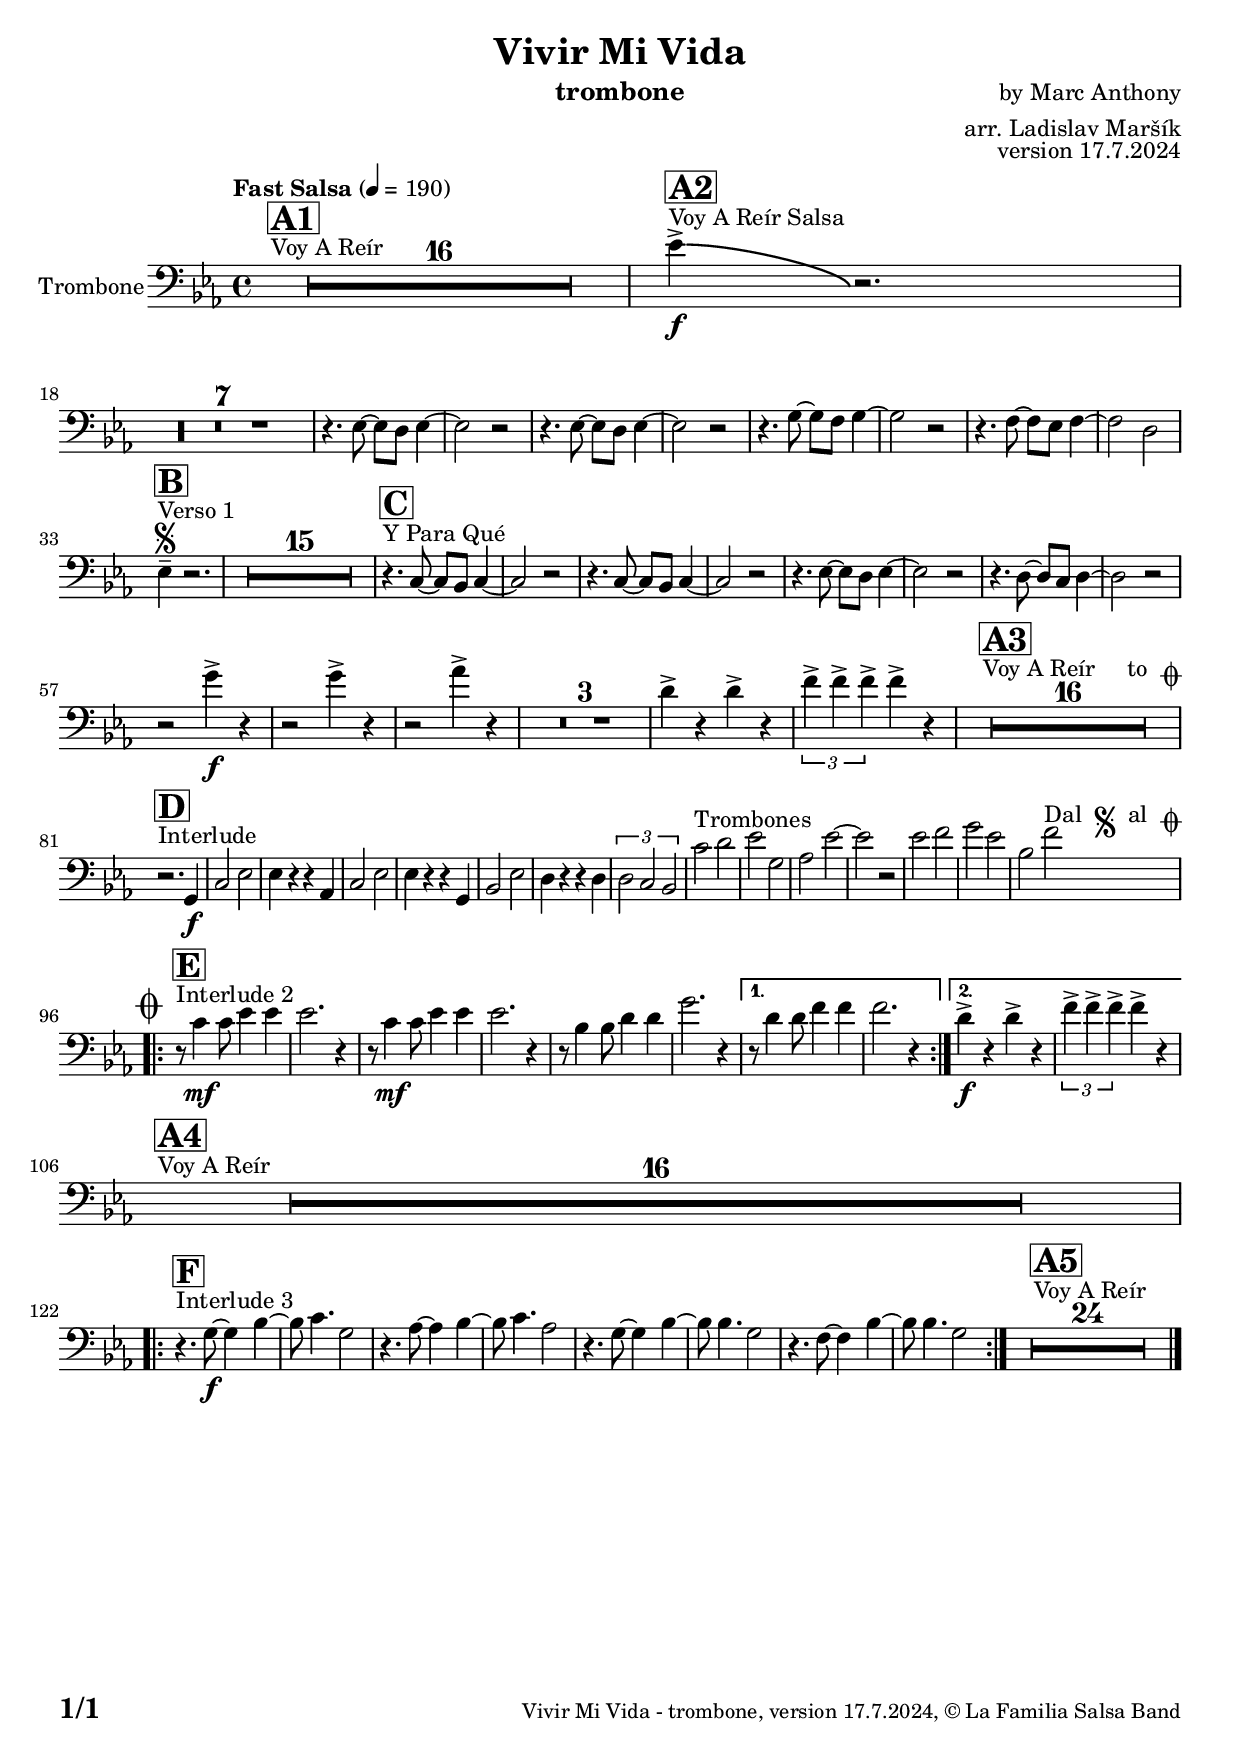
\version "2.22.2"

% Sheet revision 2022_09

\header {
  title = "Vivir Mi Vida"
  instrument = "trombone"
  composer = "by Marc Anthony"
  arranger = "arr. Ladislav Maršík"
  opus = "version 17.7.2024"
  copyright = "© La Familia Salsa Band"
}

inst =
#(define-music-function
  (string)
  (string?)
  #{ <>^\markup \abs-fontsize #16 \bold \box #string #})

makePercent = #(define-music-function (note) (ly:music?)
                 (make-music 'PercentEvent 'length (ly:music-length note)))

#(define (test-stencil grob text)
   (let* ((orig (ly:grob-original grob))
          (siblings (ly:spanner-broken-into orig)) ; have we been split?
          (refp (ly:grob-system grob))
          (left-bound (ly:spanner-bound grob LEFT))
          (right-bound (ly:spanner-bound grob RIGHT))
          (elts-L (ly:grob-array->list (ly:grob-object left-bound 'elements)))
          (elts-R (ly:grob-array->list (ly:grob-object right-bound 'elements)))
          (break-alignment-L
           (filter
            (lambda (elt) (grob::has-interface elt 'break-alignment-interface))
            elts-L))
          (break-alignment-R
           (filter
            (lambda (elt) (grob::has-interface elt 'break-alignment-interface))
            elts-R))
          (break-alignment-L-ext (ly:grob-extent (car break-alignment-L) refp X))
          (break-alignment-R-ext (ly:grob-extent (car break-alignment-R) refp X))
          (num
           (markup text))
          (num
           (if (or (null? siblings)
                   (eq? grob (car siblings)))
               num
               (make-parenthesize-markup num)))
          (num (grob-interpret-markup grob num))
          (num-stil-ext-X (ly:stencil-extent num X))
          (num-stil-ext-Y (ly:stencil-extent num Y))
          (num (ly:stencil-aligned-to num X CENTER))
          (num
           (ly:stencil-translate-axis
            num
            (+ (interval-length break-alignment-L-ext)
               (* 0.5
                  (- (car break-alignment-R-ext)
                     (cdr break-alignment-L-ext))))
            X))
          (bracket-L
           (markup
            #:path
            0.1 ; line-thickness
            `((moveto 0.5 ,(* 0.5 (interval-length num-stil-ext-Y)))
              (lineto ,(* 0.5
                          (- (car break-alignment-R-ext)
                             (cdr break-alignment-L-ext)
                             (interval-length num-stil-ext-X)))
                      ,(* 0.5 (interval-length num-stil-ext-Y)))
              (closepath)
              (rlineto 0.0
                       ,(if (or (null? siblings) (eq? grob (car siblings)))
                            -1.0 0.0)))))
          (bracket-R
           (markup
            #:path
            0.1
            `((moveto ,(* 0.5
                          (- (car break-alignment-R-ext)
                             (cdr break-alignment-L-ext)
                             (interval-length num-stil-ext-X)))
                      ,(* 0.5 (interval-length num-stil-ext-Y)))
              (lineto 0.5
                      ,(* 0.5 (interval-length num-stil-ext-Y)))
              (closepath)
              (rlineto 0.0
                       ,(if (or (null? siblings) (eq? grob (last siblings)))
                            -1.0 0.0)))))
          (bracket-L (grob-interpret-markup grob bracket-L))
          (bracket-R (grob-interpret-markup grob bracket-R))
          (num (ly:stencil-combine-at-edge num X LEFT bracket-L 0.4))
          (num (ly:stencil-combine-at-edge num X RIGHT bracket-R 0.4)))
     num))

#(define-public (Measure_attached_spanner_engraver context)
   (let ((span '())
         (finished '())
         (event-start '())
         (event-stop '()))
     (make-engraver
      (listeners ((measure-counter-event engraver event)
                  (if (= START (ly:event-property event 'span-direction))
                      (set! event-start event)
                      (set! event-stop event))))
      ((process-music trans)
       (if (ly:stream-event? event-stop)
           (if (null? span)
               (ly:warning "You're trying to end a measure-attached spanner but you haven't started one.")
               (begin (set! finished span)
                 (ly:engraver-announce-end-grob trans finished event-start)
                 (set! span '())
                 (set! event-stop '()))))
       (if (ly:stream-event? event-start)
           (begin (set! span (ly:engraver-make-grob trans 'MeasureCounter event-start))
             (set! event-start '()))))
      ((stop-translation-timestep trans)
       (if (and (ly:spanner? span)
                (null? (ly:spanner-bound span LEFT))
                (moment<=? (ly:context-property context 'measurePosition) ZERO-MOMENT))
           (ly:spanner-set-bound! span LEFT
                                  (ly:context-property context 'currentCommandColumn)))
       (if (and (ly:spanner? finished)
                (moment<=? (ly:context-property context 'measurePosition) ZERO-MOMENT))
           (begin
            (if (null? (ly:spanner-bound finished RIGHT))
                (ly:spanner-set-bound! finished RIGHT
                                       (ly:context-property context 'currentCommandColumn)))
            (set! finished '())
            (set! event-start '())
            (set! event-stop '()))))
      ((finalize trans)
       (if (ly:spanner? finished)
           (begin
            (if (null? (ly:spanner-bound finished RIGHT))
                (set! (ly:spanner-bound finished RIGHT)
                      (ly:context-property context 'currentCommandColumn)))
            (set! finished '())))
       (if (ly:spanner? span)
           (begin
            (ly:warning "I think there's a dangling measure-attached spanner :-(")
            (ly:grob-suicide! span)
            (set! span '())))))))

\layout {
  \context {
    \Staff
    \consists #Measure_attached_spanner_engraver
    \override MeasureCounter.font-encoding = #'latin1
    \override MeasureCounter.font-size = 0
    \override MeasureCounter.outside-staff-padding = 2
    \override MeasureCounter.outside-staff-horizontal-padding = #0
  }
}

repeatBracket = #(define-music-function
                  (parser location N note)
                  (number? ly:music?)
                  #{
                    \override Staff.MeasureCounter.stencil =
                    #(lambda (grob) (test-stencil grob #{ #(string-append(number->string N) "x") #} ))
                    \startMeasureCount
                    \repeat volta #N { $note }
                    \stopMeasureCount
                  #}
                  )

Trombone = \new Voice
%\transpose c g, % Ivar transposition c g,
\relative c {
  \set Staff.instrumentName = \markup {
    \center-align { "Trombone" }
  }
  \set Staff.midiInstrument = "alto sax"
  \set Staff.midiMaximumVolume = #0.9

\clef bass
  \key c \minor
  \time 4/4
  \tempo "Fast Salsa" 4 = 190
  
  s1*0 ^\markup { "Voy A Reír" }
     \inst "A1"
  R1*16 
  
    s1*0 ^\markup { "Voy A Reír Salsa" }
   \inst "A2"
   es'4 \accent \bendAfter #-8 \f r2. | \break
   R1*7 
r4. es,8 ~ es d es4 ~ |
 es2 r2 |
  r4. es8 ~ es d es4 ~ |
  es2 r2 |
  r4. g8 ~ g f g4 ~ |
  g2 r2 |
  r4. f8 ~ f es f4 ~ |
  f2 d2 | \break
  
   s1*0 ^\markup { "Verso 1" }
   \inst "B"
    \segno
   es4 -- r2. |
     R1*15
     
   s1*0 ^\markup { "Y Para Qué" }
   \inst "C"
  
  r4. c8 ~ c bes c4 ~ |
  c2 r2 |
  r4. c8 ~ c bes c4 ~ |
  c2 r2 |
  r4. es8 ~ es d es4 ~ |
  es2 r2 |
    r4. d8 ~ d c d4 ~ |
  d2 r2 | \break
  
  r2 g'4 \accent \f  r |
    r2 g4 \accent  r |
      r2 as4 \accent  r |
  R1*3
  d,4 \accent r d \accent r|
   \tuplet 3/2 { f4 \accent f \accent f \accent } f4 \accent  r  |
  
    s1*0 ^\markup { "Voy A Reír     to " \musicglyph "scripts.coda" }
     \inst "A3"
  R1*16 \break
  
       s1*0 ^\markup { "Interlude" }
     \inst "D"
  
  r2. g,,4 \f |
  c2 es |
  es4 r r as, |
  c2 es |
  es4 r r g, |
  bes2 es |
  d4 r r d |
  \tuplet 3/2 { d2 c bes }
  c'2 ^\markup { "Trombones" } d |
  es g, |
  as es' ~ |
  es r |
  es f |
  g es |
  bes f'   ^\markup { "Dal " \musicglyph "scripts.segno" " al " \musicglyph "scripts.coda" } |  \break
  
      s1*0 ^\markup { "Interlude 2" }
     \inst "E"
  
    \mark \markup { \musicglyph "scripts.coda" }
    
    \repeat volta 2 {
    r8 c4 \mf c8 es4 es4 |
    es2. r4 |
    r8 c4 \mf c8 es4 es4 |
    es2. r4 |
            r8 bes4 bes8 d4 d4 |
    g2. r4 |
    }
    \alternative { 
   {   
          r8 d4 d8 f4 f4 |
    f2. r4 |
}
    {
              d4 \f \accent r d \accent  r |
    \tuplet 3/2 { f4 \accent f \accent f \accent } f4 \accent r \break
    }
    }
    
        s1*0 ^\markup { "Voy A Reír" }
     \inst "A4"
  R1*16 \break
  
        s1*0 ^\markup { "Interlude 3" }
     \inst "F"
  \repeat volta 2 {
  r4. g,8 \f ~ g4 bes ~ |
  bes8 c4. g2 |
    r4. as8 ~ as4 bes ~ |
  bes8 c4. as2 |
      r4. g8 ~ g4 bes ~ |
  bes8 bes4. g2 |
      r4. f8 ~ f4 bes ~ |
  bes8 bes4. g2 |
  }
    
  s1*0 ^\markup { "Voy A Reír" }
     \inst "A5"
  R1*24 
  
  \label #'lastPage
  \bar "|."
}

\score {
  \compressMMRests \new Staff \with {
    \consists "Volta_engraver"
  }
  {
    \Trombone
  }
  \layout {
    \context {
      \Score
      \remove "Volta_engraver"
    }
  }
}


\paper {
  system-system-spacing =
  #'((basic-distance . 14)
     (minimum-distance . 10)
     (padding . 1)
     (stretchability . 60))
  between-system-padding = #2
  bottom-margin = 5\mm

  print-first-page-number = ##t
  oddHeaderMarkup = \markup \fill-line { " " }
  evenHeaderMarkup = \markup \fill-line { " " }
  oddFooterMarkup = \markup {
    \fill-line {
      \bold \fontsize #2
      \concat { \fromproperty #'page:page-number-string "/" \page-ref #'lastPage "0" "?" }

      \fontsize #-1
      \concat { \fromproperty #'header:title " - " \fromproperty #'header:instrument ", " \fromproperty #'header:opus ", " \fromproperty #'header:copyright }
    }
  }
  evenFooterMarkup = \markup {
    \fill-line {
      \fontsize #-1
      \concat { \fromproperty #'header:title " - " \fromproperty #'header:instrument ", " \fromproperty #'header:opus ", " \fromproperty #'header:copyright }

      \bold \fontsize #2
      \concat { \fromproperty #'page:page-number-string "/" \page-ref #'lastPage "0" "?" }
    }
  }
}